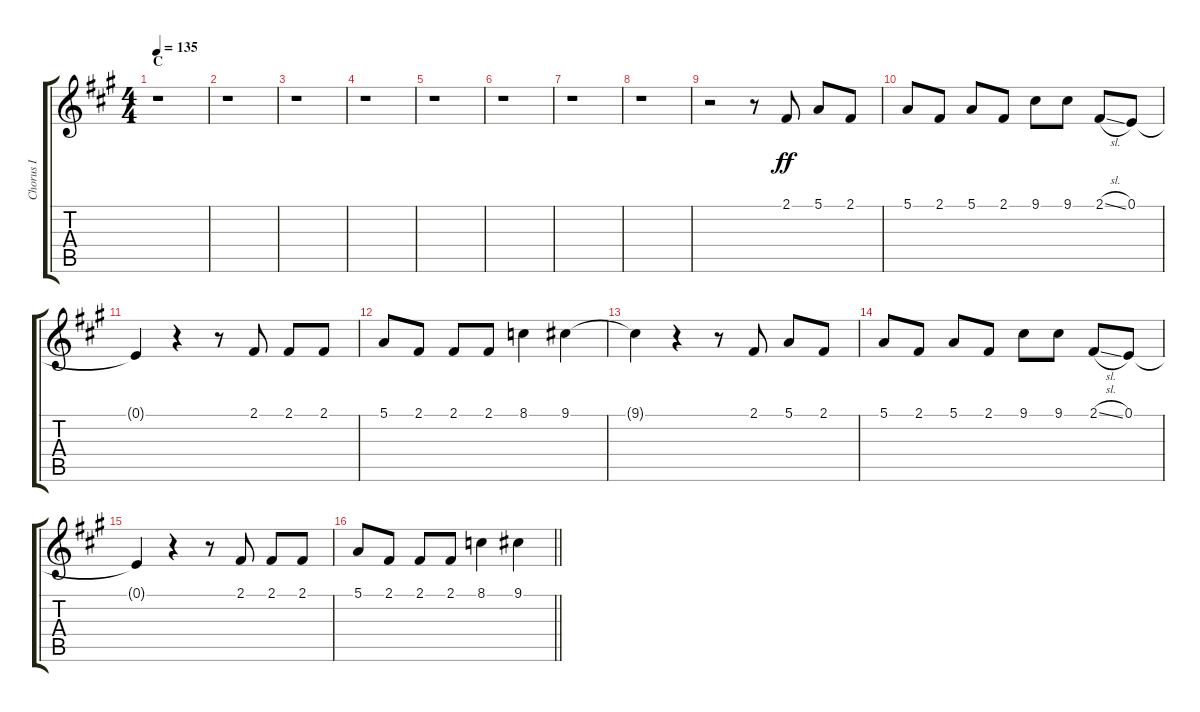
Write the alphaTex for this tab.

\track ("Chorus I" "Chorus I") {instrument voiceoohs}
\staff {score tabs}
\tuning (E4 B3 G3 D3 A2 E2) {hide}
\ts (4 4)
\section ("" "C")
\tempo 135
\clef g2
\ks a
r.1{dy ff} |
r.1 |
r.1 |
r.1 |
r.1 |
r.1 |
r.1 |
r.1 |
r.2 r.8 2.1.8 5.1.8 2.1.8 |
5.1.8 2.1.8 5.1.8 2.1.8 9.1.8 9.1.8 2.1{sl}.8 0.1.8 |
0.1{t}.4 r.4 r.8 2.1.8 2.1.8 2.1.8 |
5.1.8 2.1.8 2.1.8 2.1.8 8.1.4 9.1.4 |
9.1{t}.4 r.4 r.8 2.1.8 5.1.8 2.1.8 |
5.1.8 2.1.8 5.1.8 2.1.8 9.1.8 9.1.8 2.1{sl}.8 0.1.8 |
0.1{t}.4 r.4 r.8 2.1.8 2.1.8 2.1.8 |
\barLineRight lightlight
5.1.8 2.1.8 2.1.8 2.1.8 8.1.4 9.1.4
